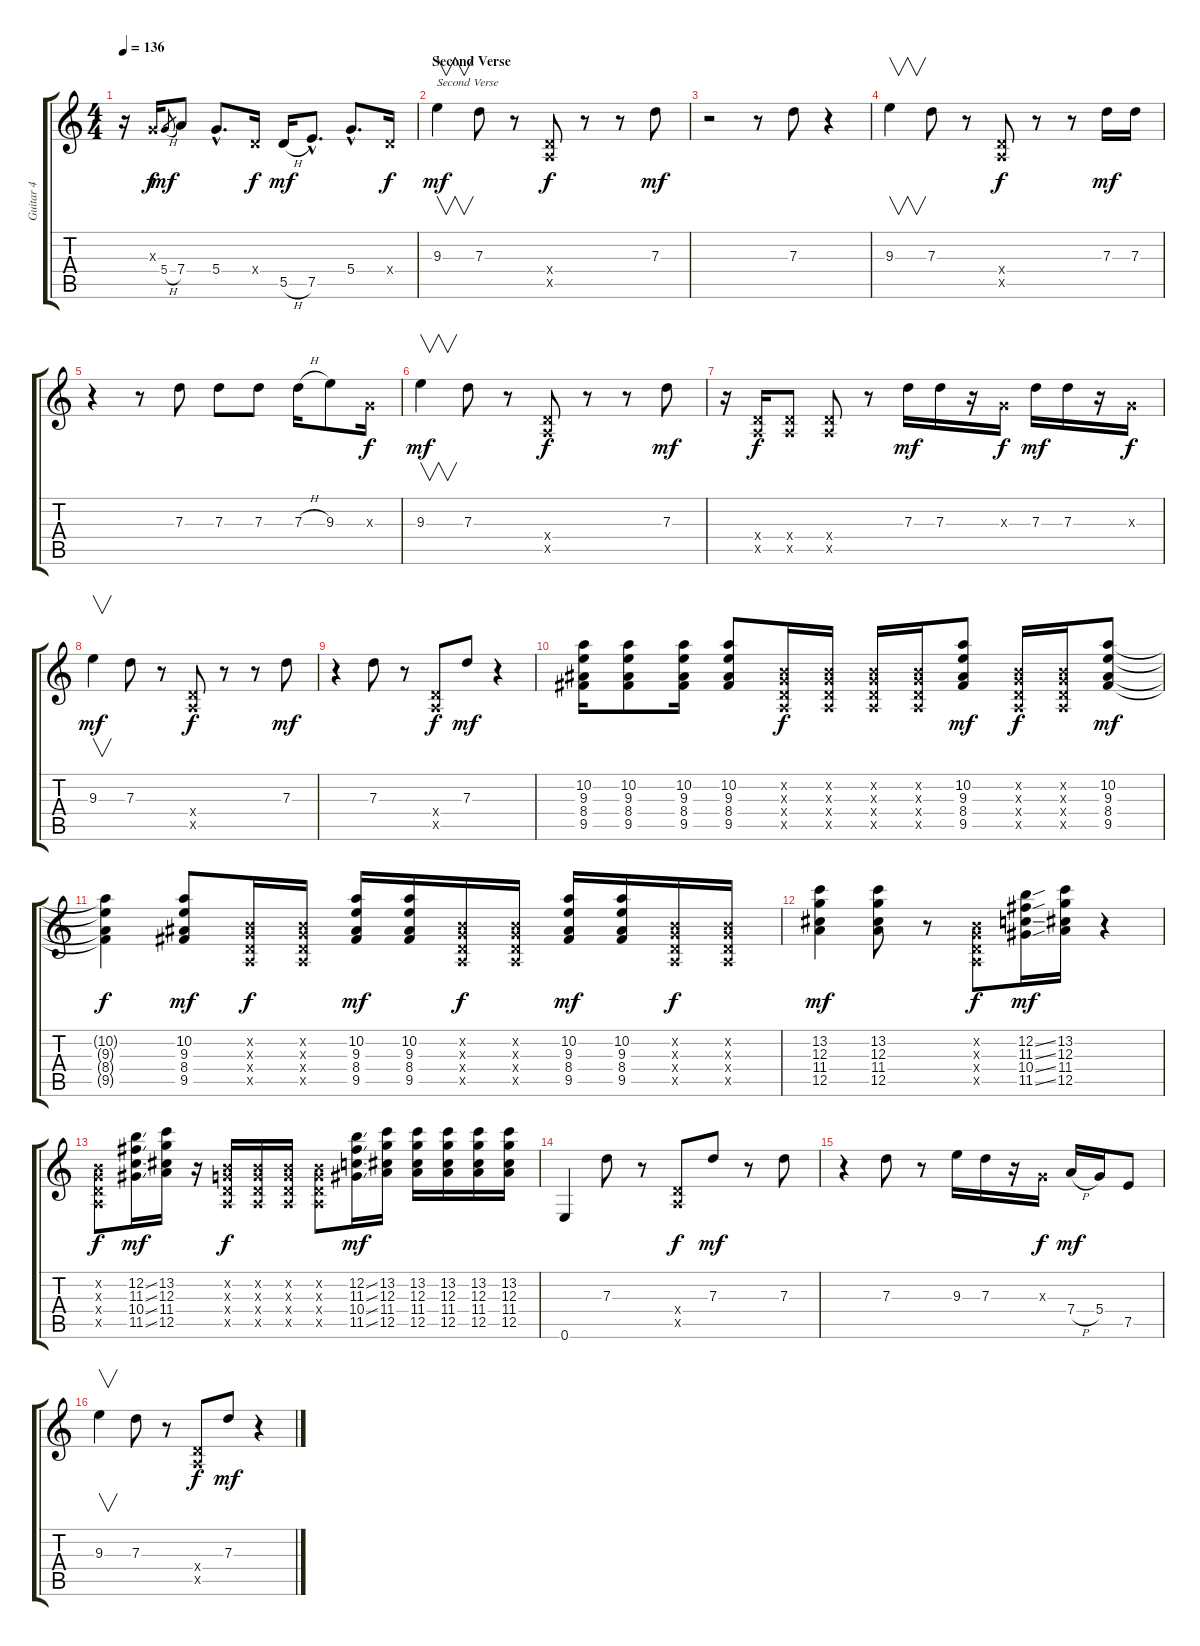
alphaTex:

\track ("Guitar 4" "Guitar 4") {instrument electricguitarclean}
\staff {score tabs}
\tuning (E4 B3 G3 D3 A2 E2) {hide}
\ts (4 4)
\tempo 136
\clef g2
\ks c
r.16{dy mf} 0.3{x}.16{dy f} 5.4{h}.8{gr dy mf} 7.4.8 5.4{hac}.8{d} 0.4{x}.16{dy f} 5.5{h}.16{dy mf} 7.5{hac}.8{d} 5.4{hac}.8{d} 0.4{x}.16{dy f} |
\section ("" "Second Verse")
9.3.4{v txt "Second Verse" dy mf} 7.3.8 r.8 (0.4{x} 0.5{x}).8{dy f} r.8 r.8 7.3.8{dy mf} |
r.2 r.8 7.3.8 r.4 |
9.3.4{v} 7.3.8 r.8 (0.4{x} 0.5{x}).8{dy f} r.8 r.8 7.3.16{dy mf} 7.3.16 |
r.4 r.8 7.3.8 7.3.8 7.3.8 7.3{h}.16 9.3.8 0.3{x}.16{dy f} |
9.3.4{v dy mf} 7.3.8 r.8 (0.4{x} 0.5{x}).8{dy f} r.8 r.8 7.3.8{dy mf} |
r.16 (0.4{x} 0.5{x}).16{dy f} (0.4{x} 0.5{x}).8 (0.4{x} 0.5{x}).8 r.8 7.3.16{dy mf} 7.3.16 r.16 0.3{x}.16{dy f} 7.3.16{dy mf} 7.3.16 r.16 0.3{x}.16{dy f} |
9.3.4{v dy mf} 7.3.8 r.8 (0.4{x} 0.5{x}).8{dy f} r.8 r.8 7.3.8{dy mf} |
r.4 7.3.8 r.8 (0.4{x} 0.5{x}).8{dy f} 7.3.8{dy mf} r.4 |
(10.2 9.3 8.4 9.5).16 (10.2 9.3 8.4 9.5).8 (10.2 9.3 8.4 9.5).16 (10.2 9.3 8.4 9.5).8 (0.2{x} 0.3{x} 0.4{x} 0.5{x}).16{dy f} (0.2{x} 0.3{x} 0.4{x} 0.5{x}).16 (0.2{x} 0.3{x} 0.4{x} 0.5{x}).16 (0.2{x} 0.3{x} 0.4{x} 0.5{x}).16 (10.2 9.3 8.4 9.5).8{dy mf} (0.2{x} 0.3{x} 0.4{x} 0.5{x}).16{dy f} (0.2{x} 0.3{x} 0.4{x} 0.5{x}).16 (10.2 9.3 8.4 9.5).8{dy mf} |
(10.2{t} 9.3{t} 8.4{t} 9.5{t}).4{dy f} (10.2 9.3 8.4 9.5).8{dy mf} (0.2{x} 0.3{x} 0.4{x} 0.5{x}).16{dy f} (0.2{x} 0.3{x} 0.4{x} 0.5{x}).16 (10.2 9.3 8.4 9.5).16{dy mf} (10.2 9.3 8.4 9.5).16 (0.2{x} 0.3{x} 0.4{x} 0.5{x}).16{dy f} (0.2{x} 0.3{x} 0.4{x} 0.5{x}).16 (10.2 9.3 8.4 9.5).16{dy mf} (10.2 9.3 8.4 9.5).16 (0.2{x} 0.3{x} 0.4{x} 0.5{x}).16{dy f} (0.2{x} 0.3{x} 0.4{x} 0.5{x}).16 |
(13.2 12.3 11.4 12.5).4{dy mf} (13.2 12.3 11.4 12.5).8 r.8 (0.2{x} 0.3{x} 0.4{x} 0.5{x}).8{dy f} (12.2{ss} 11.3{ss} 10.4{ss} 11.5{ss}).16{dy mf} (13.2 12.3 11.4 12.5).16 r.4 |
(0.2{x} 0.3{x} 0.4{x} 0.5{x}).8{dy f} (12.2{ss} 11.3{ss} 10.4{ss} 11.5{ss}).16{dy mf} (13.2 12.3 11.4 12.5).16 r.16 (0.2{x} 0.3{x} 0.4{x} 0.5{x}).16{dy f} (0.2{x} 0.3{x} 0.4{x} 0.5{x}).16 (0.2{x} 0.3{x} 0.4{x} 0.5{x}).16 (0.2{x} 0.3{x} 0.4{x} 0.5{x}).8 (12.2{ss} 11.3{ss} 10.4{ss} 11.5{ss}).16{dy mf} (13.2 12.3 11.4 12.5).16 (13.2 12.3 11.4 12.5).16 (13.2 12.3 11.4 12.5).16 (13.2 12.3 11.4 12.5).16 (13.2 12.3 11.4 12.5).16 |
0.6.4 7.3.8 r.8 (0.4{x} 0.5{x}).8{dy f} 7.3.8{dy mf} r.8 7.3.8 |
r.4 7.3.8 r.8 9.3.16 7.3.16 r.16 0.3{x}.16{dy f} 7.4{h}.16{dy mf} 5.4.16 7.5.8 |
9.3.4{v} 7.3.8 r.8 (0.4{x} 0.5{x}).8{dy f} 7.3.8{dy mf} r.4
